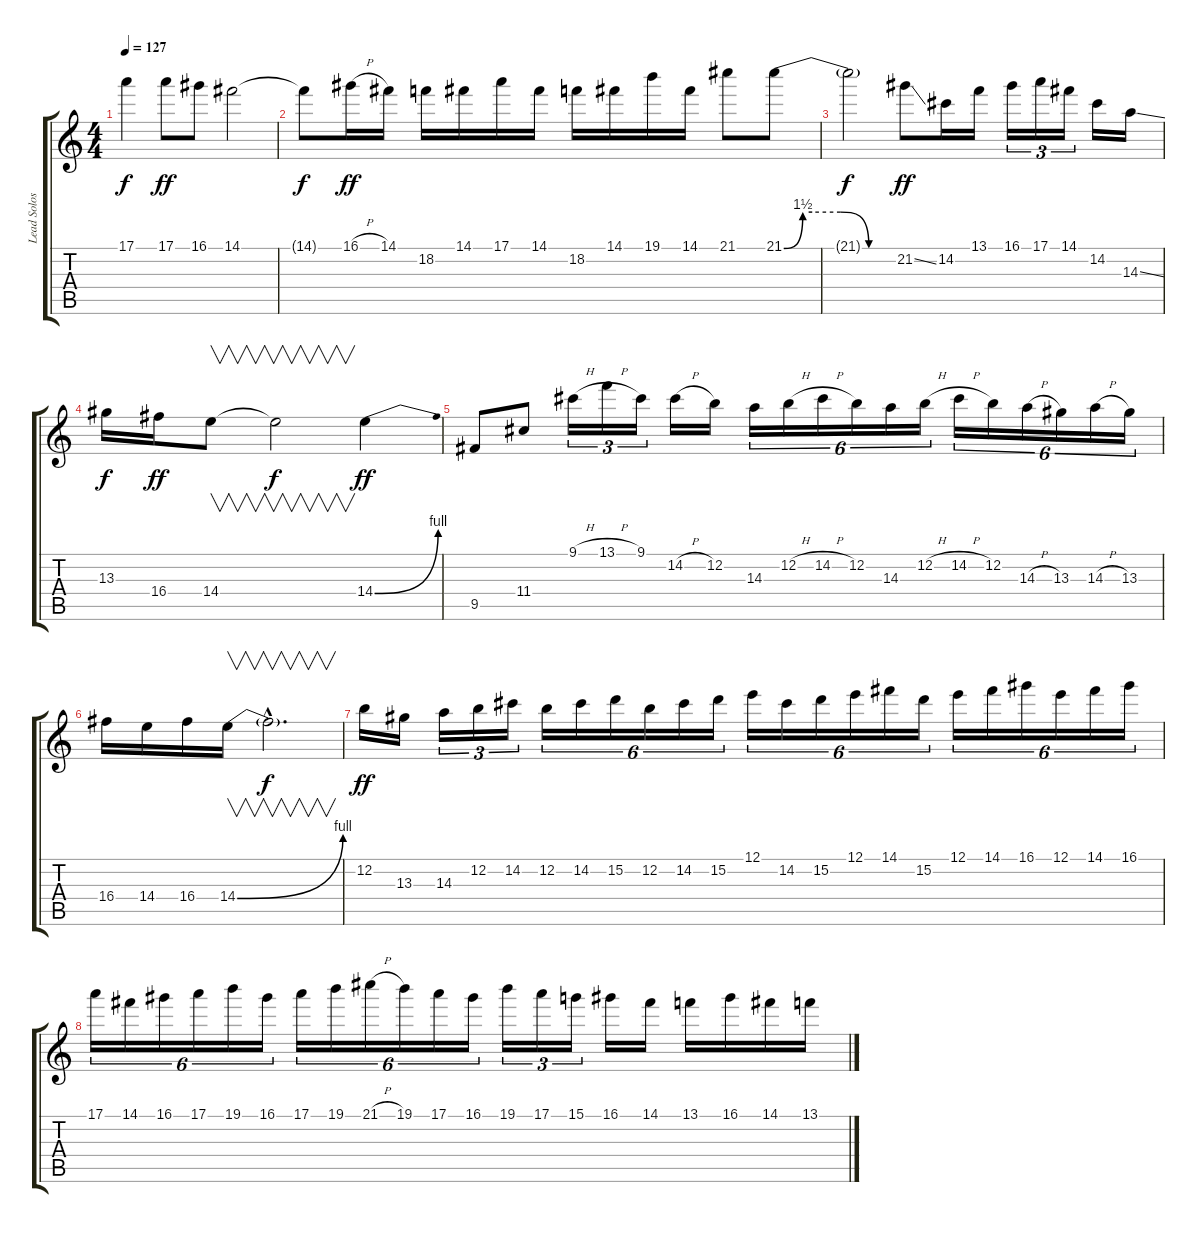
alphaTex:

\track ("Lead Solos" "Lead Solos") {instrument overdrivenguitar}
\staff {score tabs}
\tuning (E4 B3 G3 D3 A2 E2) {hide}
\ts (4 4)
\tempo 127
\clef g2
\ks c
17.1{t}.4{dy f} 17.1.8{dy ff} 16.1.8 14.1.2 |
14.1{t}.8{dy f} 16.1{h}.16{dy ff} 14.1.16 18.2.16 14.1.16 17.1.16 14.1.16 18.2.16 14.1.16 19.1.16 14.1.16 21.1.8 21.1{be (custom 0 0 10 6 15 6 30 6 45 0 60 0)}.8 |
21.1{t}.2{dy f} 21.2{ss}.8{dy ff} 14.2.16 13.1.16 16.1.16{tu (3 2)} 17.1.16{tu (3 2)} 14.1.16{tu (3 2)} 14.2.16 14.3{ss}.16 |
13.3.16{dy f} 16.4.16{dy ff} 14.4.8{v} 14.4{t}.2{v dy f} 14.4{be (bend 0 0 60 4)}.4{dy ff} |
9.5.8 11.4.8 9.1{h}.16{tu (3 2)} 13.1{h}.16{tu (3 2)} 9.1.16{tu (3 2)} 14.2{h}.16 12.2.16 14.3.16{tu (6 4)} 12.2{h}.16{tu (6 4)} 14.2{h}.16{tu (6 4)} 12.2.16{tu (6 4)} 14.3.16{tu (6 4)} 12.2{h}.16{tu (6 4)} 14.2{h}.16{tu (6 4)} 12.2.16{tu (6 4)} 14.3{h}.16{tu (6 4)} 13.3.16{tu (6 4)} 14.3{h}.16{tu (6 4)} 13.3.16{tu (6 4)} |
16.4.16 14.4.16 16.4.16 14.4{be (bend 0 0 60 4)}.16{v} 14.4{hac t}.2{v d dy f} |
12.2.16{dy ff} 13.3.16 14.3.16{tu (3 2)} 12.2.16{tu (3 2)} 14.2.16{tu (3 2)} 12.2.16{tu (6 4)} 14.2.16{tu (6 4)} 15.2.16{tu (6 4)} 12.2.16{tu (6 4)} 14.2.16{tu (6 4)} 15.2.16{tu (6 4)} 12.1.16{tu (6 4)} 14.2.16{tu (6 4)} 15.2.16{tu (6 4)} 12.1.16{tu (6 4)} 14.1.16{tu (6 4)} 15.2.16{tu (6 4)} 12.1.16{tu (6 4)} 14.1.16{tu (6 4)} 16.1.16{tu (6 4)} 12.1.16{tu (6 4)} 14.1.16{tu (6 4)} 16.1.16{tu (6 4)} |
17.1.16{tu (6 4)} 14.1.16{tu (6 4)} 16.1.16{tu (6 4)} 17.1.16{tu (6 4)} 19.1.16{tu (6 4)} 16.1.16{tu (6 4)} 17.1.16{tu (6 4)} 19.1.16{tu (6 4)} 21.1{h}.16{tu (6 4)} 19.1.16{tu (6 4)} 17.1.16{tu (6 4)} 16.1.16{tu (6 4)} 19.1.16{tu (3 2)} 17.1.16{tu (3 2)} 15.1.16{tu (3 2)} 16.1.16 14.1.16 13.1.16 16.1.16 14.1.16 13.1.16
